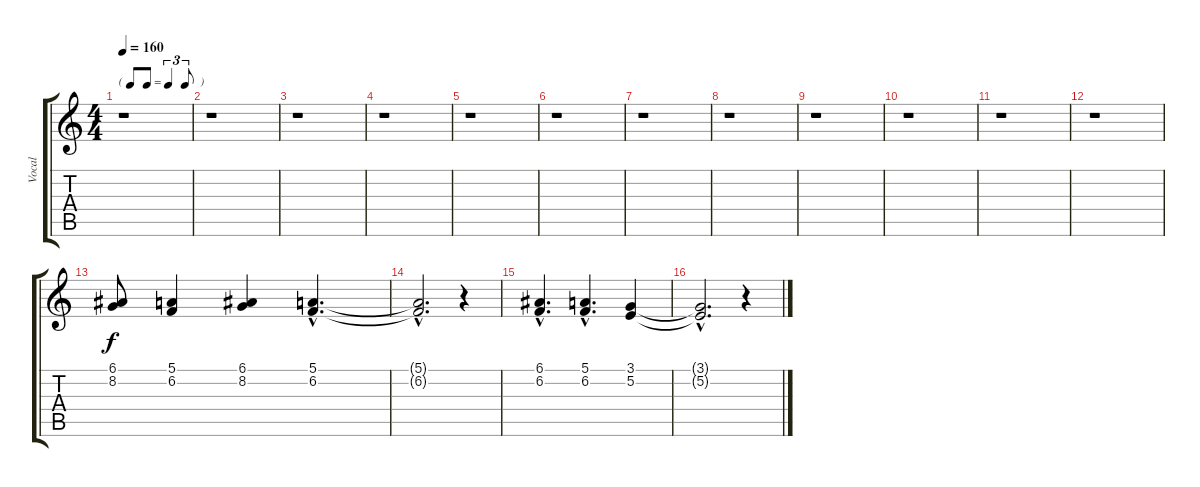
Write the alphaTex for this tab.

\track ("Vocal" "Vocal") {instrument violin}
\staff {score tabs}
\tuning (E4 B3 G3 D3 A2 E2) {hide}
\ts (4 4)
\tf triplet8th
\tempo 160
\clef g2
\ks c
r.1{dy f} |
r.1 |
r.1 |
r.1 |
r.1 |
r.1 |
r.1 |
r.1 |
r.1 |
r.1 |
r.1 |
r.1 |
(6.1 8.2).8 (5.1 6.2).4 (6.1 8.2).4 (5.1{hac} 6.2{hac}).4{d} |
(5.1{hac t} 6.2{hac t}).2{d} r.4 |
(6.1{hac} 6.2{hac}).4{d} (5.1{hac} 6.2{hac}).4{d} (3.1 5.2).4 |
(3.1{hac t} 5.2{hac t}).2{d} r.4
